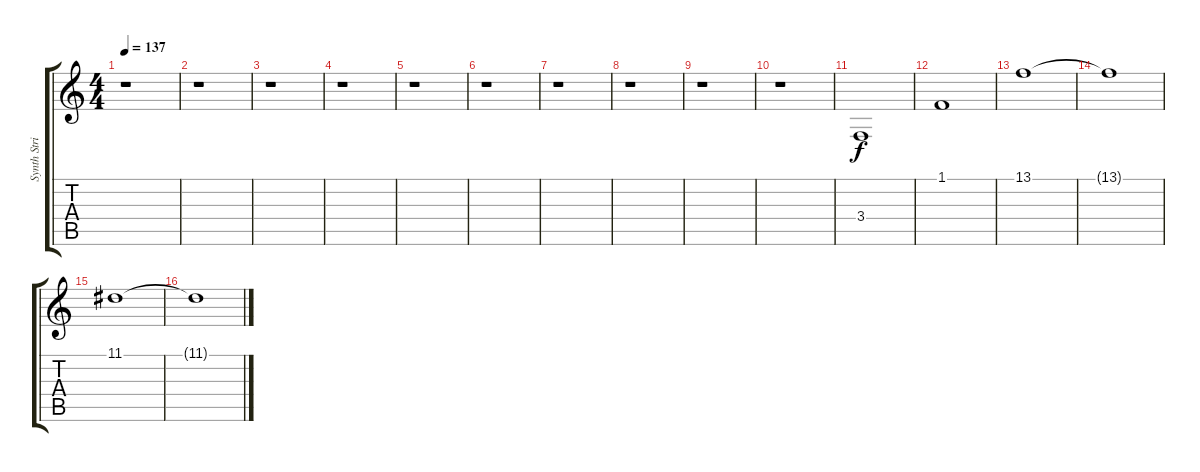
\track ("Synth Strings (Backing 2)" "Synth Stri") {instrument pad8sweep}
\staff {score tabs}
\tuning (E4 B3 G3 D3 A2 E2) {hide}
\ts (4 4)
\tempo 137
\clef g2
\ks c
r.1{dy f} |
r.1 |
r.1 |
r.1 |
r.1 |
r.1 |
r.1 |
r.1 |
r.1 |
r.1 |
3.4.1{volume 12} |
1.1.1{volume 12} |
13.1.1{volume 14} |
13.1{t}.1 |
11.1.1 |
11.1{t}.1
